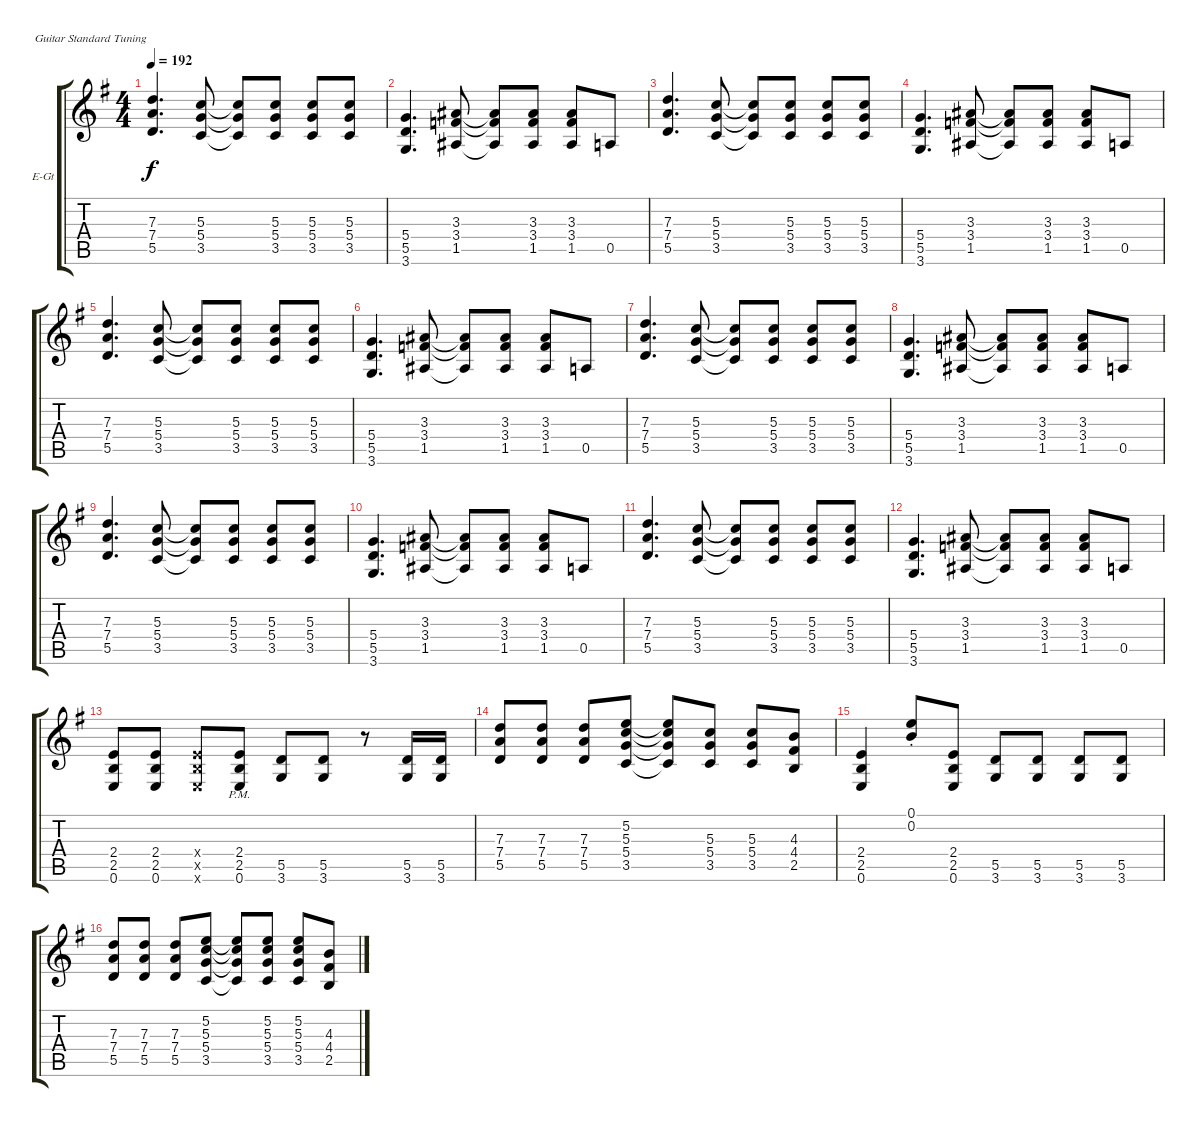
\defaultSystemsLayout 4
\bracketExtendMode groupsimilarinstruments
\firstSystemTrackNameOrientation horizontal
\otherSystemsTrackNameOrientation horizontal
\track ("Electric Guitar" "E-Gt") {instrument distortionguitar}
\staff {score tabs}
\tuning (E4 B3 G3 D3 A2 E2)
\ts (4 4)
\tempo 192
\clef g2
\scale
1.05549
\ks g
(5.5 7.4 7.3).4{d dy f} (3.5 5.4 5.3).8 (3.5{t} 5.4{t} 5.3{t}).8 (3.5 5.4 5.3).8 (3.5 5.4 5.3).8 (3.5 5.4 5.3).8 |
\scale
0.944515 (3.6 5.5 5.4).4{d} (1.5 3.4 3.3).8 (3.4{t} 3.3{t} 1.5{t}).8 (1.5 3.4 3.3).8 (1.5 3.4 3.3).8 0.5.8 |
\scale
1.05549 (5.5 7.4 7.3).4{d} (3.5 5.4 5.3).8 (3.5{t} 5.4{t} 5.3{t}).8 (3.5 5.4 5.3).8 (3.5 5.4 5.3).8 (3.5 5.4 5.3).8 |
\scale
0.944515 (3.6 5.5 5.4).4{d} (1.5 3.4 3.3).8 (3.4{t} 3.3{t} 1.5{t}).8 (1.5 3.4 3.3).8 (1.5 3.4 3.3).8 0.5.8 |
\scale
1.05549 (5.5 7.4 7.3).4{d} (3.5 5.4 5.3).8 (3.5{t} 5.4{t} 5.3{t}).8 (3.5 5.4 5.3).8 (3.5 5.4 5.3).8 (3.5 5.4 5.3).8 |
\scale
0.944515 (3.6 5.5 5.4).4{d} (1.5 3.4 3.3).8 (3.4{t} 3.3{t} 1.5{t}).8 (1.5 3.4 3.3).8 (1.5 3.4 3.3).8 0.5.8 |
\scale
1.05549 (5.5 7.4 7.3).4{d} (3.5 5.4 5.3).8 (3.5{t} 5.4{t} 5.3{t}).8 (3.5 5.4 5.3).8 (3.5 5.4 5.3).8 (3.5 5.4 5.3).8 |
\scale
0.944515 (3.6 5.5 5.4).4{d} (1.5 3.4 3.3).8 (3.4{t} 3.3{t} 1.5{t}).8 (1.5 3.4 3.3).8 (1.5 3.4 3.3).8 0.5.8 |
\scale
1.05549 (5.5 7.4 7.3).4{d} (3.5 5.4 5.3).8 (3.5{t} 5.4{t} 5.3{t}).8 (3.5 5.4 5.3).8 (3.5 5.4 5.3).8 (3.5 5.4 5.3).8 |
\scale
0.944515 (3.6 5.5 5.4).4{d} (1.5 3.4 3.3).8 (3.4{t} 3.3{t} 1.5{t}).8 (1.5 3.4 3.3).8 (1.5 3.4 3.3).8 0.5.8 |
\scale
1.05549 (5.5 7.4 7.3).4{d} (3.5 5.4 5.3).8 (3.5{t} 5.4{t} 5.3{t}).8 (3.5 5.4 5.3).8 (3.5 5.4 5.3).8 (3.5 5.4 5.3).8 |
\scale
0.944515 (3.6 5.5 5.4).4{d} (1.5 3.4 3.3).8 (3.4{t} 3.3{t} 1.5{t}).8 (1.5 3.4 3.3).8 (1.5 3.4 3.3).8 0.5.8 |
\scale
1.05549 (0.6 2.5 2.4).8 (0.6 2.5 2.4).8 (0.6{x} 2.5{x} 2.4{x}).8 (0.6{pm} 2.5 2.4).8 (3.6 5.5).8 (3.6 5.5).8 r.8 (3.6 5.5).16 (3.6 5.5).16 |
\scale
0.944515 (5.5 7.4 7.3).8 (5.5 7.4 7.3).8 (5.5 7.4 7.3).8 (3.5 5.4 5.3 5.2).8 (3.5{t} 5.4{t} 5.3{t} 5.2{t}).8 (3.5 5.4 5.3).8 (3.5 5.4 5.3).8 (2.5 4.4 4.3).8 |
\scale
1.05549 (0.6 2.5 2.4).4 (0.1 0.2{st}).8 (0.6 2.5 2.4).8 (3.6 5.5).8 (3.6 5.5).8 (3.6 5.5).8 (3.6 5.5).8 |
\scale
0.944515 (5.5 7.4 7.3).8 (5.5 7.4 7.3).8 (5.5 7.4 7.3).8 (3.5 5.4 5.3 5.2).8 (3.5{t} 5.4{t} 5.3{t} 5.2{t}).8 (3.5 5.4 5.3 5.2).8 (3.5 5.4 5.3 5.2).8 (2.5 4.4 4.3).8
